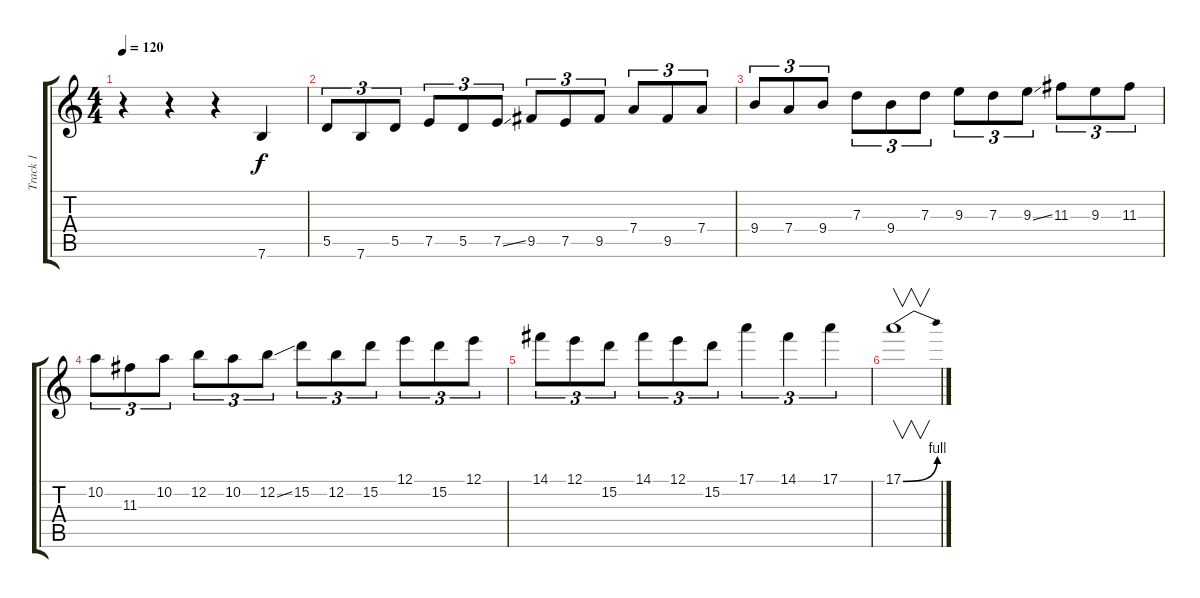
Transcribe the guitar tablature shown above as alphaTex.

\track ("Track 1" "Track 1") {instrument acousticguitarnylon}
\staff {score tabs}
\tuning (E4 B3 G3 D3 A2 E2) {hide}
\ts (4 4)
\tempo 120
\clef g2
\ks c
r.4{dy f instrument acousticguitarnylon} r.4 r.4 7.6.4 |
5.5.8{tu (3 2)} 7.6.8{tu (3 2)} 5.5.8{tu (3 2)} 7.5.8{tu (3 2)} 5.5.8{tu (3 2)} 7.5{ss}.8{tu (3 2)} 9.5.8{tu (3 2)} 7.5.8{tu (3 2)} 9.5.8{tu (3 2)} 7.4.8{tu (3 2)} 9.5.8{tu (3 2)} 7.4.8{tu (3 2)} |
9.4.8{tu (3 2)} 7.4.8{tu (3 2)} 9.4.8{tu (3 2)} 7.3.8{tu (3 2)} 9.4.8{tu (3 2)} 7.3.8{tu (3 2)} 9.3.8{tu (3 2)} 7.3.8{tu (3 2)} 9.3{ss}.8{tu (3 2)} 11.3.8{tu (3 2)} 9.3.8{tu (3 2)} 11.3.8{tu (3 2)} |
10.2.8{tu (3 2)} 11.3.8{tu (3 2)} 10.2.8{tu (3 2)} 12.2.8{tu (3 2)} 10.2.8{tu (3 2)} 12.2{ss}.8{tu (3 2)} 15.2.8{tu (3 2)} 12.2.8{tu (3 2)} 15.2.8{tu (3 2)} 12.1.8{tu (3 2)} 15.2.8{tu (3 2)} 12.1.8{tu (3 2)} |
14.1.8{tu (3 2)} 12.1.8{tu (3 2)} 15.2.8{tu (3 2)} 14.1.8{tu (3 2)} 12.1.8{tu (3 2)} 15.2.8{tu (3 2)} 17.1.4{tu (3 2)} 14.1.4{tu (3 2)} 17.1.4{tu (3 2)} |
17.1{be (bend 0 0 60 4)}.1{v}
